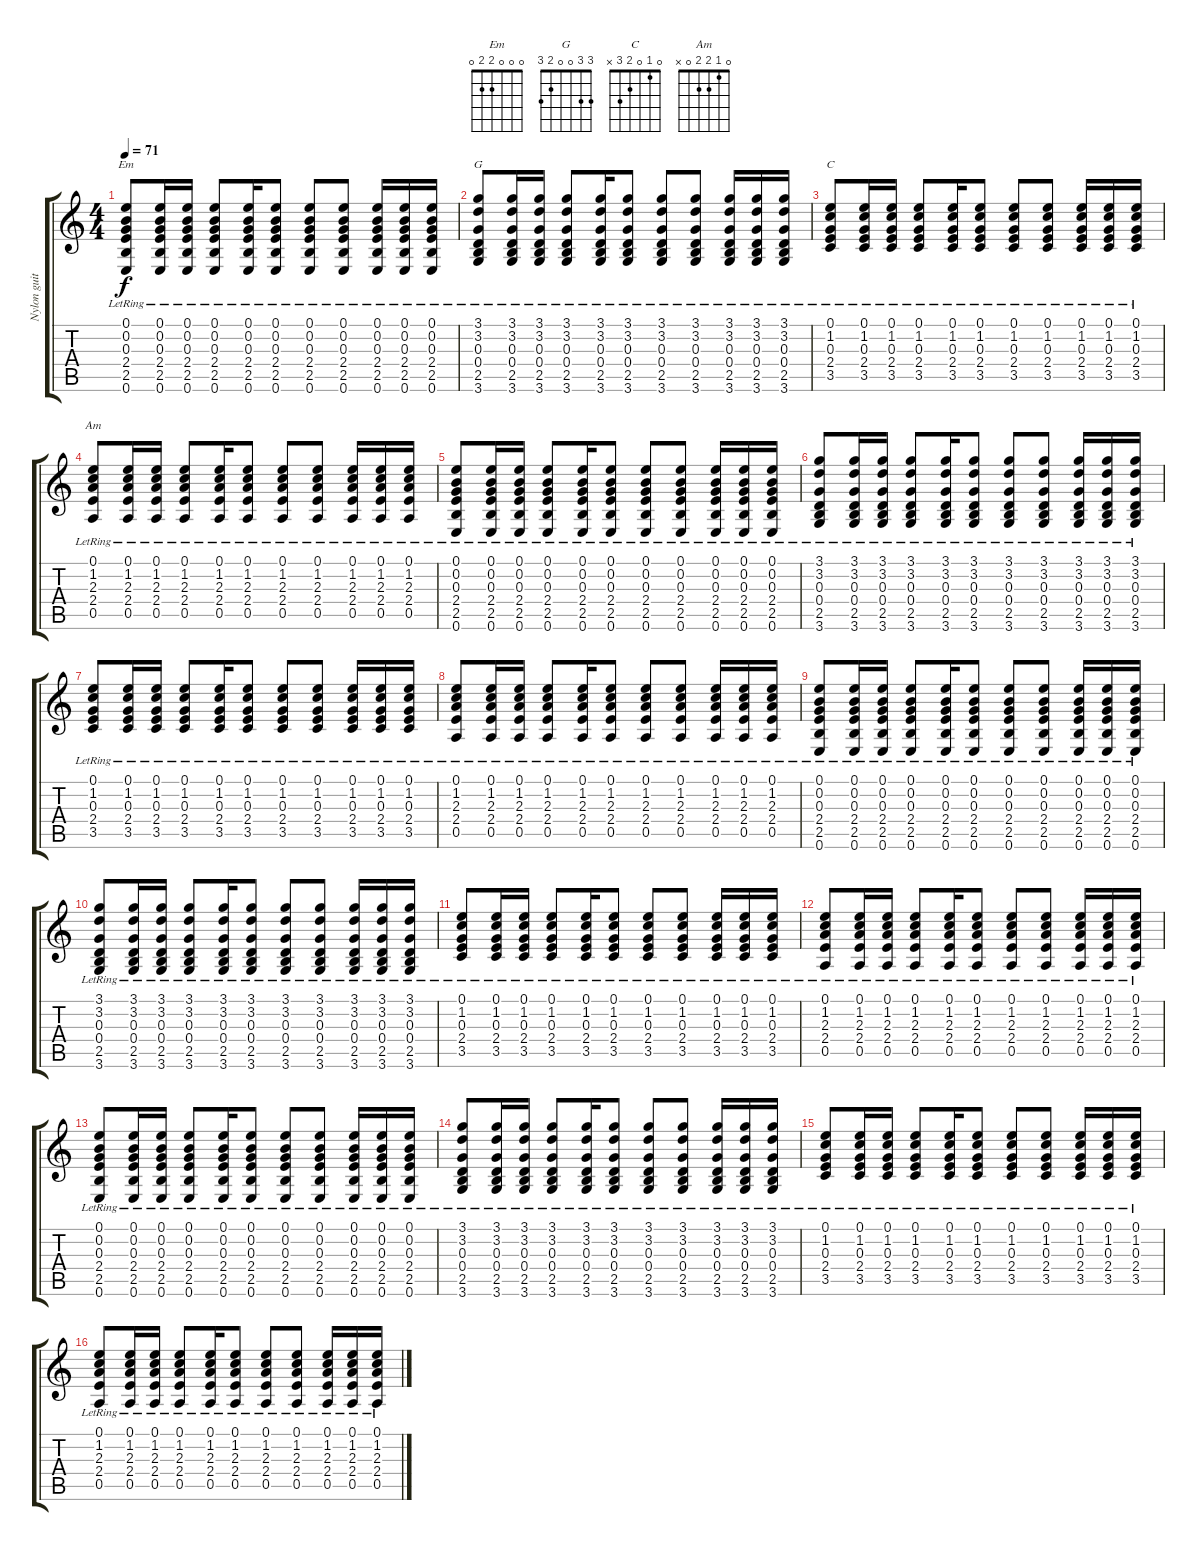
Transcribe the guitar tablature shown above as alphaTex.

\track ("Nylon guitar" "Nylon guit") {instrument acousticguitarnylon}
\staff {score tabs}
\tuning (E4 B3 G3 D3 A2 E2) {hide}
\chord ("Em" 0 0 0 2 2 0)
\chord ("G" 3 3 0 0 2 3)
\chord ("C" 0 1 0 2 3 x)
\chord ("Am" 0 1 2 2 0 x)
\ts (4 4)
\tempo 71
\clef g2
\ks c
(0.1{lr} 0.2{lr} 0.3{lr} 2.4{lr} 2.5{lr} 0.6{lr}).8{ch "Em" dy f} (0.1{lr} 0.2{lr} 0.3{lr} 2.4{lr} 2.5{lr} 0.6{lr}).16 (0.1{lr} 0.2{lr} 0.3{lr} 2.4{lr} 2.5{lr} 0.6{lr}).16 (0.1{lr} 0.2{lr} 0.3{lr} 2.4{lr} 2.5{lr} 0.6{lr}).8 (0.1{lr} 0.2{lr} 0.3{lr} 2.4{lr} 2.5{lr} 0.6{lr}).16 (0.1{lr} 0.2{lr} 0.3{lr} 2.4{lr} 2.5{lr} 0.6{lr}).8 (0.1{lr} 0.2{lr} 0.3{lr} 2.4{lr} 2.5{lr} 0.6{lr}).8 (0.1{lr} 0.2{lr} 0.3{lr} 2.4{lr} 2.5{lr} 0.6{lr}).8 (0.1{lr} 0.2{lr} 0.3{lr} 2.4{lr} 2.5{lr} 0.6{lr}).16 (0.1{lr} 0.2{lr} 0.3{lr} 2.4{lr} 2.5{lr} 0.6{lr}).16 (0.1{lr} 0.2{lr} 0.3{lr} 2.4{lr} 2.5{lr} 0.6{lr}).16 |
(3.1{lr} 3.2{lr} 0.3{lr} 0.4{lr} 2.5{lr} 3.6{lr}).8{ch "G"} (3.1{lr} 3.2{lr} 0.3{lr} 0.4{lr} 2.5{lr} 3.6{lr}).16 (3.1{lr} 3.2{lr} 0.3{lr} 0.4{lr} 2.5{lr} 3.6{lr}).16 (3.1{lr} 3.2{lr} 0.3{lr} 0.4{lr} 2.5{lr} 3.6{lr}).8 (3.1{lr} 3.2{lr} 0.3{lr} 0.4{lr} 2.5{lr} 3.6{lr}).16 (3.1{lr} 3.2{lr} 0.3{lr} 0.4{lr} 2.5{lr} 3.6{lr}).8 (3.1{lr} 3.2{lr} 0.3{lr} 0.4{lr} 2.5{lr} 3.6{lr}).8 (3.1{lr} 3.2{lr} 0.3{lr} 0.4{lr} 2.5{lr} 3.6{lr}).8 (3.1{lr} 3.2{lr} 0.3{lr} 0.4{lr} 2.5{lr} 3.6{lr}).16 (3.1{lr} 3.2{lr} 0.3{lr} 0.4{lr} 2.5{lr} 3.6{lr}).16 (3.1{lr} 3.2{lr} 0.3{lr} 0.4{lr} 2.5{lr} 3.6{lr}).16 |
(0.1{lr} 1.2{lr} 0.3{lr} 2.4{lr} 3.5{lr}).8{ch "C"} (0.1{lr} 1.2{lr} 0.3{lr} 2.4{lr} 3.5{lr}).16 (0.1{lr} 1.2{lr} 0.3{lr} 2.4{lr} 3.5{lr}).16 (0.1{lr} 1.2{lr} 0.3{lr} 2.4{lr} 3.5{lr}).8 (0.1{lr} 1.2{lr} 0.3{lr} 2.4{lr} 3.5{lr}).16 (0.1{lr} 1.2{lr} 0.3{lr} 2.4{lr} 3.5{lr}).8 (0.1{lr} 1.2{lr} 0.3{lr} 2.4{lr} 3.5{lr}).8 (0.1{lr} 1.2{lr} 0.3{lr} 2.4{lr} 3.5{lr}).8 (0.1{lr} 1.2{lr} 0.3{lr} 2.4{lr} 3.5{lr}).16 (0.1{lr} 1.2{lr} 0.3{lr} 2.4{lr} 3.5{lr}).16 (0.1{lr} 1.2{lr} 0.3{lr} 2.4{lr} 3.5{lr}).16 |
(0.1{lr} 1.2{lr} 2.3{lr} 2.4{lr} 0.5{lr}).8{ch "Am"} (0.1{lr} 1.2{lr} 2.3{lr} 2.4{lr} 0.5{lr}).16 (0.1{lr} 1.2{lr} 2.3{lr} 2.4{lr} 0.5{lr}).16 (0.1{lr} 1.2{lr} 2.3{lr} 2.4{lr} 0.5{lr}).8 (0.1{lr} 1.2{lr} 2.3{lr} 2.4{lr} 0.5{lr}).16 (0.1{lr} 1.2{lr} 2.3{lr} 2.4{lr} 0.5{lr}).8 (0.1{lr} 1.2{lr} 2.3{lr} 2.4{lr} 0.5{lr}).8 (0.1{lr} 1.2{lr} 2.3{lr} 2.4{lr} 0.5{lr}).8 (0.1{lr} 1.2{lr} 2.3{lr} 2.4{lr} 0.5{lr}).16 (0.1{lr} 1.2{lr} 2.3{lr} 2.4{lr} 0.5{lr}).16 (0.1{lr} 1.2{lr} 2.3{lr} 2.4{lr} 0.5{lr}).16 |
(0.1{lr} 0.2{lr} 0.3{lr} 2.4{lr} 2.5{lr} 0.6{lr}).8 (0.1{lr} 0.2{lr} 0.3{lr} 2.4{lr} 2.5{lr} 0.6{lr}).16 (0.1{lr} 0.2{lr} 0.3{lr} 2.4{lr} 2.5{lr} 0.6{lr}).16 (0.1{lr} 0.2{lr} 0.3{lr} 2.4{lr} 2.5{lr} 0.6{lr}).8 (0.1{lr} 0.2{lr} 0.3{lr} 2.4{lr} 2.5{lr} 0.6{lr}).16 (0.1{lr} 0.2{lr} 0.3{lr} 2.4{lr} 2.5{lr} 0.6{lr}).8 (0.1{lr} 0.2{lr} 0.3{lr} 2.4{lr} 2.5{lr} 0.6{lr}).8 (0.1{lr} 0.2{lr} 0.3{lr} 2.4{lr} 2.5{lr} 0.6{lr}).8 (0.1{lr} 0.2{lr} 0.3{lr} 2.4{lr} 2.5{lr} 0.6{lr}).16 (0.1{lr} 0.2{lr} 0.3{lr} 2.4{lr} 2.5{lr} 0.6{lr}).16 (0.1{lr} 0.2{lr} 0.3{lr} 2.4{lr} 2.5{lr} 0.6{lr}).16 |
(3.1{lr} 3.2{lr} 0.3{lr} 0.4{lr} 2.5{lr} 3.6{lr}).8 (3.1{lr} 3.2{lr} 0.3{lr} 0.4{lr} 2.5{lr} 3.6{lr}).16 (3.1{lr} 3.2{lr} 0.3{lr} 0.4{lr} 2.5{lr} 3.6{lr}).16 (3.1{lr} 3.2{lr} 0.3{lr} 0.4{lr} 2.5{lr} 3.6{lr}).8 (3.1{lr} 3.2{lr} 0.3{lr} 0.4{lr} 2.5{lr} 3.6{lr}).16 (3.1{lr} 3.2{lr} 0.3{lr} 0.4{lr} 2.5{lr} 3.6{lr}).8 (3.1{lr} 3.2{lr} 0.3{lr} 0.4{lr} 2.5{lr} 3.6{lr}).8 (3.1{lr} 3.2{lr} 0.3{lr} 0.4{lr} 2.5{lr} 3.6{lr}).8 (3.1{lr} 3.2{lr} 0.3{lr} 0.4{lr} 2.5{lr} 3.6{lr}).16 (3.1{lr} 3.2{lr} 0.3{lr} 0.4{lr} 2.5{lr} 3.6{lr}).16 (3.1{lr} 3.2{lr} 0.3{lr} 0.4{lr} 2.5{lr} 3.6{lr}).16 |
(0.1{lr} 1.2{lr} 0.3{lr} 2.4{lr} 3.5{lr}).8 (0.1{lr} 1.2{lr} 0.3{lr} 2.4{lr} 3.5{lr}).16 (0.1{lr} 1.2{lr} 0.3{lr} 2.4{lr} 3.5{lr}).16 (0.1{lr} 1.2{lr} 0.3{lr} 2.4{lr} 3.5{lr}).8 (0.1{lr} 1.2{lr} 0.3{lr} 2.4{lr} 3.5{lr}).16 (0.1{lr} 1.2{lr} 0.3{lr} 2.4{lr} 3.5{lr}).8 (0.1{lr} 1.2{lr} 0.3{lr} 2.4{lr} 3.5{lr}).8 (0.1{lr} 1.2{lr} 0.3{lr} 2.4{lr} 3.5{lr}).8 (0.1{lr} 1.2{lr} 0.3{lr} 2.4{lr} 3.5{lr}).16 (0.1{lr} 1.2{lr} 0.3{lr} 2.4{lr} 3.5{lr}).16 (0.1{lr} 1.2{lr} 0.3{lr} 2.4{lr} 3.5{lr}).16 |
(0.1{lr} 1.2{lr} 2.3{lr} 2.4{lr} 0.5{lr}).8 (0.1{lr} 1.2{lr} 2.3{lr} 2.4{lr} 0.5{lr}).16 (0.1{lr} 1.2{lr} 2.3{lr} 2.4{lr} 0.5{lr}).16 (0.1{lr} 1.2{lr} 2.3{lr} 2.4{lr} 0.5{lr}).8 (0.1{lr} 1.2{lr} 2.3{lr} 2.4{lr} 0.5{lr}).16 (0.1{lr} 1.2{lr} 2.3{lr} 2.4{lr} 0.5{lr}).8 (0.1{lr} 1.2{lr} 2.3{lr} 2.4{lr} 0.5{lr}).8 (0.1{lr} 1.2{lr} 2.3{lr} 2.4{lr} 0.5{lr}).8 (0.1{lr} 1.2{lr} 2.3{lr} 2.4{lr} 0.5{lr}).16 (0.1{lr} 1.2{lr} 2.3{lr} 2.4{lr} 0.5{lr}).16 (0.1{lr} 1.2{lr} 2.3{lr} 2.4{lr} 0.5{lr}).16 |
(0.1{lr} 0.2{lr} 0.3{lr} 2.4{lr} 2.5{lr} 0.6{lr}).8 (0.1{lr} 0.2{lr} 0.3{lr} 2.4{lr} 2.5{lr} 0.6{lr}).16 (0.1{lr} 0.2{lr} 0.3{lr} 2.4{lr} 2.5{lr} 0.6{lr}).16 (0.1{lr} 0.2{lr} 0.3{lr} 2.4{lr} 2.5{lr} 0.6{lr}).8 (0.1{lr} 0.2{lr} 0.3{lr} 2.4{lr} 2.5{lr} 0.6{lr}).16 (0.1{lr} 0.2{lr} 0.3{lr} 2.4{lr} 2.5{lr} 0.6{lr}).8 (0.1{lr} 0.2{lr} 0.3{lr} 2.4{lr} 2.5{lr} 0.6{lr}).8 (0.1{lr} 0.2{lr} 0.3{lr} 2.4{lr} 2.5{lr} 0.6{lr}).8 (0.1{lr} 0.2{lr} 0.3{lr} 2.4{lr} 2.5{lr} 0.6{lr}).16 (0.1{lr} 0.2{lr} 0.3{lr} 2.4{lr} 2.5{lr} 0.6{lr}).16 (0.1{lr} 0.2{lr} 0.3{lr} 2.4{lr} 2.5{lr} 0.6{lr}).16 |
(3.1{lr} 3.2{lr} 0.3{lr} 0.4{lr} 2.5{lr} 3.6{lr}).8 (3.1{lr} 3.2{lr} 0.3{lr} 0.4{lr} 2.5{lr} 3.6{lr}).16 (3.1{lr} 3.2{lr} 0.3{lr} 0.4{lr} 2.5{lr} 3.6{lr}).16 (3.1{lr} 3.2{lr} 0.3{lr} 0.4{lr} 2.5{lr} 3.6{lr}).8 (3.1{lr} 3.2{lr} 0.3{lr} 0.4{lr} 2.5{lr} 3.6{lr}).16 (3.1{lr} 3.2{lr} 0.3{lr} 0.4{lr} 2.5{lr} 3.6{lr}).8 (3.1{lr} 3.2{lr} 0.3{lr} 0.4{lr} 2.5{lr} 3.6{lr}).8 (3.1{lr} 3.2{lr} 0.3{lr} 0.4{lr} 2.5{lr} 3.6{lr}).8 (3.1{lr} 3.2{lr} 0.3{lr} 0.4{lr} 2.5{lr} 3.6{lr}).16 (3.1{lr} 3.2{lr} 0.3{lr} 0.4{lr} 2.5{lr} 3.6{lr}).16 (3.1{lr} 3.2{lr} 0.3{lr} 0.4{lr} 2.5{lr} 3.6{lr}).16 |
(0.1{lr} 1.2{lr} 0.3{lr} 2.4{lr} 3.5{lr}).8 (0.1{lr} 1.2{lr} 0.3{lr} 2.4{lr} 3.5{lr}).16 (0.1{lr} 1.2{lr} 0.3{lr} 2.4{lr} 3.5{lr}).16 (0.1{lr} 1.2{lr} 0.3{lr} 2.4{lr} 3.5{lr}).8 (0.1{lr} 1.2{lr} 0.3{lr} 2.4{lr} 3.5{lr}).16 (0.1{lr} 1.2{lr} 0.3{lr} 2.4{lr} 3.5{lr}).8 (0.1{lr} 1.2{lr} 0.3{lr} 2.4{lr} 3.5{lr}).8 (0.1{lr} 1.2{lr} 0.3{lr} 2.4{lr} 3.5{lr}).8 (0.1{lr} 1.2{lr} 0.3{lr} 2.4{lr} 3.5{lr}).16 (0.1{lr} 1.2{lr} 0.3{lr} 2.4{lr} 3.5{lr}).16 (0.1{lr} 1.2{lr} 0.3{lr} 2.4{lr} 3.5{lr}).16 |
(0.1{lr} 1.2{lr} 2.3{lr} 2.4{lr} 0.5{lr}).8 (0.1{lr} 1.2{lr} 2.3{lr} 2.4{lr} 0.5{lr}).16 (0.1{lr} 1.2{lr} 2.3{lr} 2.4{lr} 0.5{lr}).16 (0.1{lr} 1.2{lr} 2.3{lr} 2.4{lr} 0.5{lr}).8 (0.1{lr} 1.2{lr} 2.3{lr} 2.4{lr} 0.5{lr}).16 (0.1{lr} 1.2{lr} 2.3{lr} 2.4{lr} 0.5{lr}).8 (0.1{lr} 1.2{lr} 2.3{lr} 2.4{lr} 0.5{lr}).8 (0.1{lr} 1.2{lr} 2.3{lr} 2.4{lr} 0.5{lr}).8 (0.1{lr} 1.2{lr} 2.3{lr} 2.4{lr} 0.5{lr}).16 (0.1{lr} 1.2{lr} 2.3{lr} 2.4{lr} 0.5{lr}).16 (0.1{lr} 1.2{lr} 2.3{lr} 2.4{lr} 0.5{lr}).16 |
(0.1{lr} 0.2{lr} 0.3{lr} 2.4{lr} 2.5{lr} 0.6{lr}).8 (0.1{lr} 0.2{lr} 0.3{lr} 2.4{lr} 2.5{lr} 0.6{lr}).16 (0.1{lr} 0.2{lr} 0.3{lr} 2.4{lr} 2.5{lr} 0.6{lr}).16 (0.1{lr} 0.2{lr} 0.3{lr} 2.4{lr} 2.5{lr} 0.6{lr}).8 (0.1{lr} 0.2{lr} 0.3{lr} 2.4{lr} 2.5{lr} 0.6{lr}).16 (0.1{lr} 0.2{lr} 0.3{lr} 2.4{lr} 2.5{lr} 0.6{lr}).8 (0.1{lr} 0.2{lr} 0.3{lr} 2.4{lr} 2.5{lr} 0.6{lr}).8 (0.1{lr} 0.2{lr} 0.3{lr} 2.4{lr} 2.5{lr} 0.6{lr}).8 (0.1{lr} 0.2{lr} 0.3{lr} 2.4{lr} 2.5{lr} 0.6{lr}).16 (0.1{lr} 0.2{lr} 0.3{lr} 2.4{lr} 2.5{lr} 0.6{lr}).16 (0.1{lr} 0.2{lr} 0.3{lr} 2.4{lr} 2.5{lr} 0.6{lr}).16 |
(3.1{lr} 3.2{lr} 0.3{lr} 0.4{lr} 2.5{lr} 3.6{lr}).8 (3.1{lr} 3.2{lr} 0.3{lr} 0.4{lr} 2.5{lr} 3.6{lr}).16 (3.1{lr} 3.2{lr} 0.3{lr} 0.4{lr} 2.5{lr} 3.6{lr}).16 (3.1{lr} 3.2{lr} 0.3{lr} 0.4{lr} 2.5{lr} 3.6{lr}).8 (3.1{lr} 3.2{lr} 0.3{lr} 0.4{lr} 2.5{lr} 3.6{lr}).16 (3.1{lr} 3.2{lr} 0.3{lr} 0.4{lr} 2.5{lr} 3.6{lr}).8 (3.1{lr} 3.2{lr} 0.3{lr} 0.4{lr} 2.5{lr} 3.6{lr}).8 (3.1{lr} 3.2{lr} 0.3{lr} 0.4{lr} 2.5{lr} 3.6{lr}).8 (3.1{lr} 3.2{lr} 0.3{lr} 0.4{lr} 2.5{lr} 3.6{lr}).16 (3.1{lr} 3.2{lr} 0.3{lr} 0.4{lr} 2.5{lr} 3.6{lr}).16 (3.1{lr} 3.2{lr} 0.3{lr} 0.4{lr} 2.5{lr} 3.6{lr}).16 |
(0.1{lr} 1.2{lr} 0.3{lr} 2.4{lr} 3.5{lr}).8 (0.1{lr} 1.2{lr} 0.3{lr} 2.4{lr} 3.5{lr}).16 (0.1{lr} 1.2{lr} 0.3{lr} 2.4{lr} 3.5{lr}).16 (0.1{lr} 1.2{lr} 0.3{lr} 2.4{lr} 3.5{lr}).8 (0.1{lr} 1.2{lr} 0.3{lr} 2.4{lr} 3.5{lr}).16 (0.1{lr} 1.2{lr} 0.3{lr} 2.4{lr} 3.5{lr}).8 (0.1{lr} 1.2{lr} 0.3{lr} 2.4{lr} 3.5{lr}).8 (0.1{lr} 1.2{lr} 0.3{lr} 2.4{lr} 3.5{lr}).8 (0.1{lr} 1.2{lr} 0.3{lr} 2.4{lr} 3.5{lr}).16 (0.1{lr} 1.2{lr} 0.3{lr} 2.4{lr} 3.5{lr}).16 (0.1{lr} 1.2{lr} 0.3{lr} 2.4{lr} 3.5{lr}).16 |
(0.1{lr} 1.2{lr} 2.3{lr} 2.4{lr} 0.5{lr}).8 (0.1{lr} 1.2{lr} 2.3{lr} 2.4{lr} 0.5{lr}).16 (0.1{lr} 1.2{lr} 2.3{lr} 2.4{lr} 0.5{lr}).16 (0.1{lr} 1.2{lr} 2.3{lr} 2.4{lr} 0.5{lr}).8 (0.1{lr} 1.2{lr} 2.3{lr} 2.4{lr} 0.5{lr}).16 (0.1{lr} 1.2{lr} 2.3{lr} 2.4{lr} 0.5{lr}).8 (0.1{lr} 1.2{lr} 2.3{lr} 2.4{lr} 0.5{lr}).8 (0.1{lr} 1.2{lr} 2.3{lr} 2.4{lr} 0.5{lr}).8 (0.1{lr} 1.2{lr} 2.3{lr} 2.4{lr} 0.5{lr}).16 (0.1{lr} 1.2{lr} 2.3{lr} 2.4{lr} 0.5{lr}).16 (0.1{lr} 1.2{lr} 2.3{lr} 2.4{lr} 0.5{lr}).16
